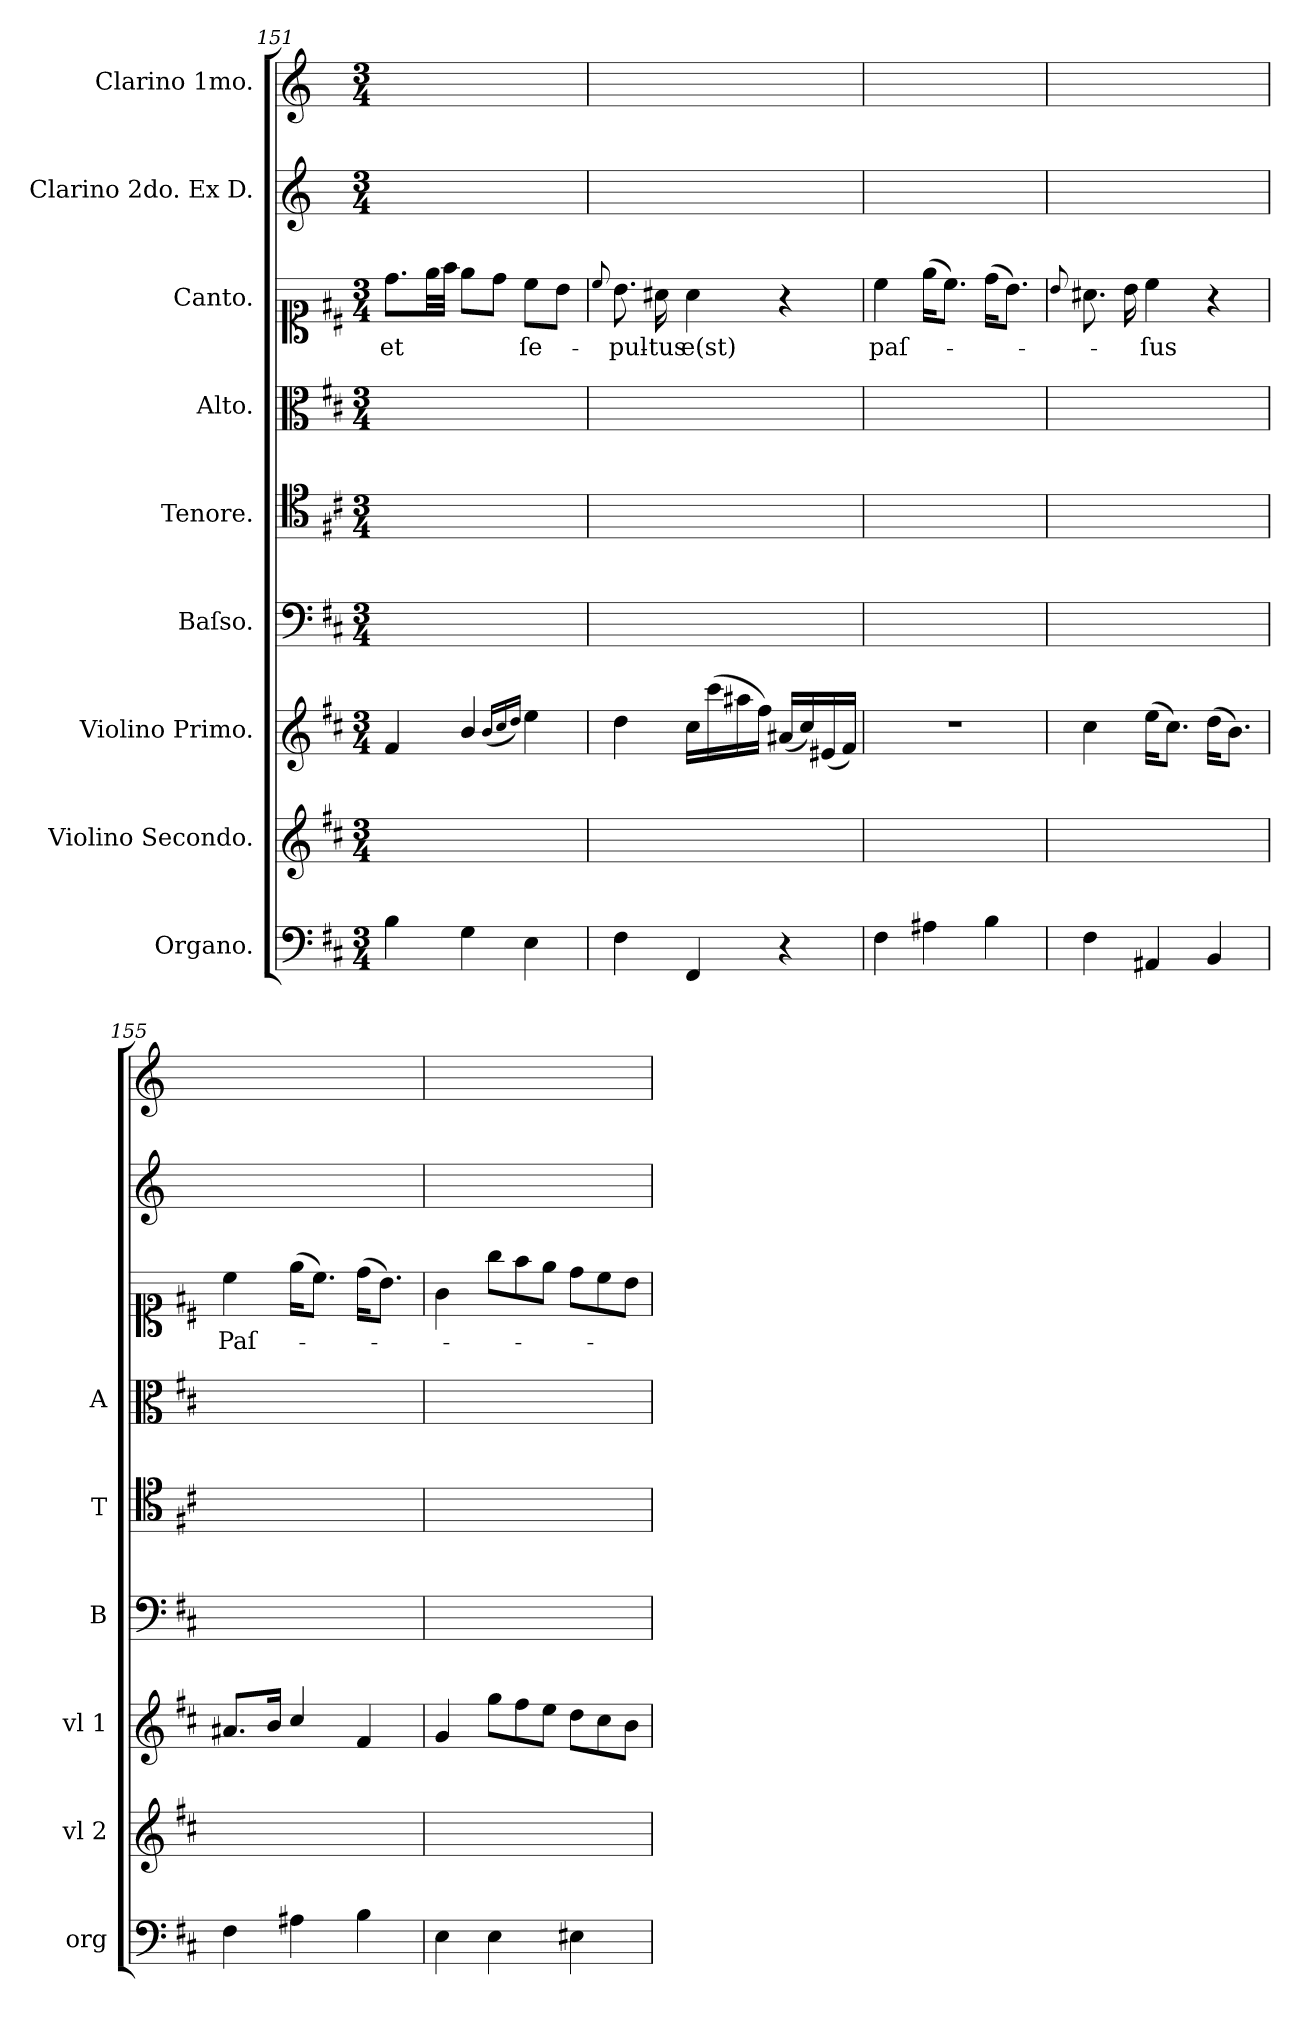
**kern	**kern	**kern	**kern	**kern	**kern	**kern	**text	**kern	**kern
*part9	*part8	*part7	*part6	*part5	*part4	*part3	*part3	*part2	*part1
*staff9	*staff8	*staff7	*staff6	*staff5	*staff4	*staff3	*staff3	*staff2	*staff1
*I"Organo.	*I"Violino Secondo.	*I"Violino Primo.	*I"Baſso.	*I"Tenore.	*I"Alto.	*I"Canto.	*	*I"Clarino 2do. Ex D.	*I"Clarino 1mo.
*I'org	*I'vl 2	*I'vl 1	*I'B	*I'T	*I'A	*	*	*	*
*clefF4	*clefG2	*clefG2	*clefF4	*clefC4	*clefC3	*clefC1	*	*clefG2	*clefG2
*	*	*	*	*	*	*	*	*ITrd-1c-2	*ITrd-1c-2
*k[f#c#]	*k[f#c#]	*k[f#c#]	*k[f#c#]	*k[f#c#]	*k[f#c#]	*k[f#c#]	*	*k[f#c#]	*k[f#c#]
*M3/4	*M3/4	*M3/4	*M3/4	*M3/4	*M3/4	*M3/4	*	*M3/4	*M3/4
=151	=151	=151	=151	=151	=151	=151	=151	=151	=151
4B\	2.ryy	4f#/	2.ryy	2.ryy	2.ryy	8.dd\L	et	2.ryy	2.ryy
.	.	.	.	.	.	32ee\LL	.	.	.
.	.	.	.	.	.	32ff#\JJJ	.	.	.
4G\	.	4b/	.	.	.	8ee\L	.	.	.
.	.	.	.	.	.	8dd\J	.	.	.
.	.	(<16qqb/LL	.	.	.	.	.	.	.
.	.	16qqcc#/	.	.	.	.	.	.	.
.	.	16qqdd/JJ)	.	.	.	.	.	.	.
4E\	.	4ee\	.	.	.	8cc#\L	ſe-	.	.
.	.	.	.	.	.	8b\J	.	.	.
=152	=152	=152	=152	=152	=152	=152	=152	=152	=152
.	.	.	.	.	.	8qqcc#/	.	.	.
4F#\	2.ryy	4dd\	2.ryy	2.ryy	2.ryy	8.b\	-pul-	2.ryy	2.ryy
.	.	.	.	.	.	16a#X\	-tus	.	.
4FF#/	.	16cc#\LL	.	.	.	4a#\	e(st)	.	.
.	.	(>16ccc#\	.	.	.	.	.	.	.
.	.	16aa#X\	.	.	.	.	.	.	.
.	.	16ff#\JJ)	.	.	.	.	.	.	.
4r	.	(<16a#X/LL	.	.	.	4r	.	.	.
.	.	16cc#/)	.	.	.	.	.	.	.
.	.	(<16e#X/	.	.	.	.	.	.	.
.	.	16f#/JJ)	.	.	.	.	.	.	.
=153	=153	=153	=153	=153	=153	=153	=153	=153	=153
!	!	!LO:N:vis=1	!	!	!	!	!	!	!
4F#\	2.ryy	2.r	2.ryy	2.ryy	2.ryy	4cc#\	paſ-	2.ryy	2.ryy
4A#X\	.	.	.	.	.	(>16ee\KL	.	.	.
.	.	.	.	.	.	8.cc#\J)	.	.	.
4B\	.	.	.	.	.	(>16dd\KL	.	.	.
.	.	.	.	.	.	8.b\J)	.	.	.
=154	=154	=154	=154	=154	=154	=154	=154	=154	=154
.	.	.	.	.	.	8qqb/	.	.	.
4F#\	2.ryy	4cc#\	2.ryy	2.ryy	2.ryy	8.a#X\	.	2.ryy	2.ryy
.	.	.	.	.	.	16b\	.	.	.
4AA#X/	.	(>16ee\KL	.	.	.	4cc#\	-ſus	.	.
.	.	8.cc#\J)	.	.	.	.	.	.	.
4BB/	.	(>16dd\KL	.	.	.	4r	.	.	.
.	.	8.b\J)	.	.	.	.	.	.	.
=155	=155	=155	=155	=155	=155	=155	=155	=155	=155
4F#\	2.ryy	8.a#X/L	2.ryy	2.ryy	2.ryy	4cc#\	Paſ-	2.ryy	2.ryy
.	.	16b/Jk	.	.	.	.	.	.	.
4A#X\	.	4cc#/	.	.	.	(>16ee\KL	.	.	.
.	.	.	.	.	.	8.cc#\J)	.	.	.
4B\	.	4f#/	.	.	.	(>16dd\KL	.	.	.
.	.	.	.	.	.	8.b\J)	.	.	.
=156	=156	=156	=156	=156	=156	=156	=156	=156	=156
4E\	2.ryy	4g/	2.ryy	2.ryy	2.ryy	4g\	.	2.ryy	2.ryy
*	*	*Xtuplet	*	*	*	*Xtuplet	*	*	*
4E\	.	12gg\L	.	.	.	12gg\L	.	.	.
.	.	12ff#\	.	.	.	12ff#\	.	.	.
.	.	12ee\J	.	.	.	12ee\J	.	.	.
4E#X\	.	12dd\L	.	.	.	12dd\L	.	.	.
.	.	12cc#\	.	.	.	12cc#\	.	.	.
.	.	12b\J	.	.	.	12b\J	.	.	.
=	=	=	=	=	=	=	=	=	=
*-	*-	*-	*-	*-	*-	*-	*-	*-	*-
